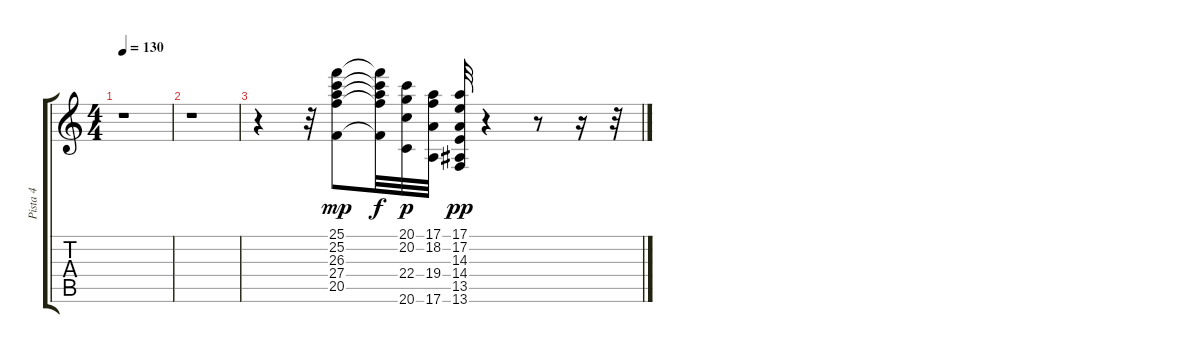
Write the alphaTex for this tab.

\track ("Pista 4" "Pista 4") {instrument brasssection}
\staff {score tabs}
\tuning (E4 B3 G3 D3 A2 E2) {hide}
\ts (4 4)
\tempo 130
\clef g2
\ks c
r.1{dy pp} |
r.1 |
r.4 r.32 (25.1 25.2 26.3 27.4 20.5).8{dy mp} (25.1{t} 25.2{t} 26.3{t} 27.4{t} 20.5{t}).32{dy f} (20.1 20.2 22.4 20.6).32{dy p} (17.1 18.2 19.4 17.6).32 (17.1 17.2 14.3 14.4 13.5 13.6).32{dy pp} r.4 r.8 r.16 r.32
